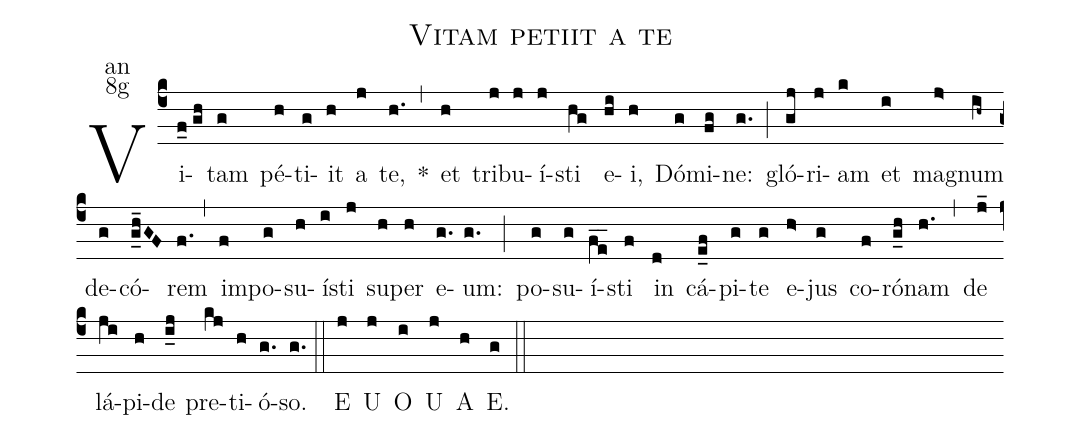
name:Vitam petiit a te;
office-part:an;
mode:8g;
%%
(c4) Vi(f_0//gh)tam(g) pé(h)ti(g)it(h) a(j) te,(h.) <sp>*</sp>(,) et(h) tri(j)bu(j)í(j)sti(hg) e(hi)i,(h) Dó(g)mi(fg)ne:(g.) (;) gló(gj)ri(j)am(k) et(i) ma(j>)gnum(ih~) de(g)có(g_h_GF)rem(f.) (,) im(f)po(g)su(h)í(i)sti(j) su(h)per(h) e(g.)um:(g.) (;) po(g)su(g)í(fe__)sti(f) in(d) cá(e_f)pi(g)te(g) e(h>)jus(g) co(f)ró(g_h)nam(h.) (,) de(j_) lá(ji)pi(h)de(i_j) pre(kj)ti(h)ó(g.)so.(g.) (::)
<eu>E(j) U(j) O(i) U(j) A(h) E.(g) </eu>(::)
